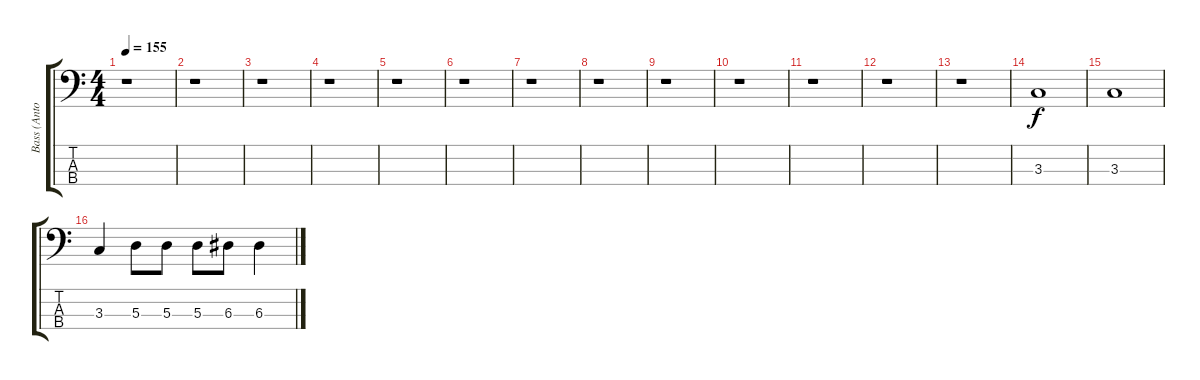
\track ("Bass (Antony)" "Bass (Anto") {instrument electricbassfinger}
\staff {score tabs}
\tuning (G2 D2 A1 E1) {hide}
\ts (4 4)
\tempo 155
\clef f4
\ks c
r.1{dy f instrument electricbassfinger} |
r.1 |
r.1 |
r.1 |
r.1 |
r.1 |
r.1 |
r.1 |
r.1 |
r.1 |
r.1 |
r.1 |
r.1 |
3.3.1 |
3.3.1 |
3.3.4 5.3.8 5.3.8 5.3.8 6.3.8 6.3.4
